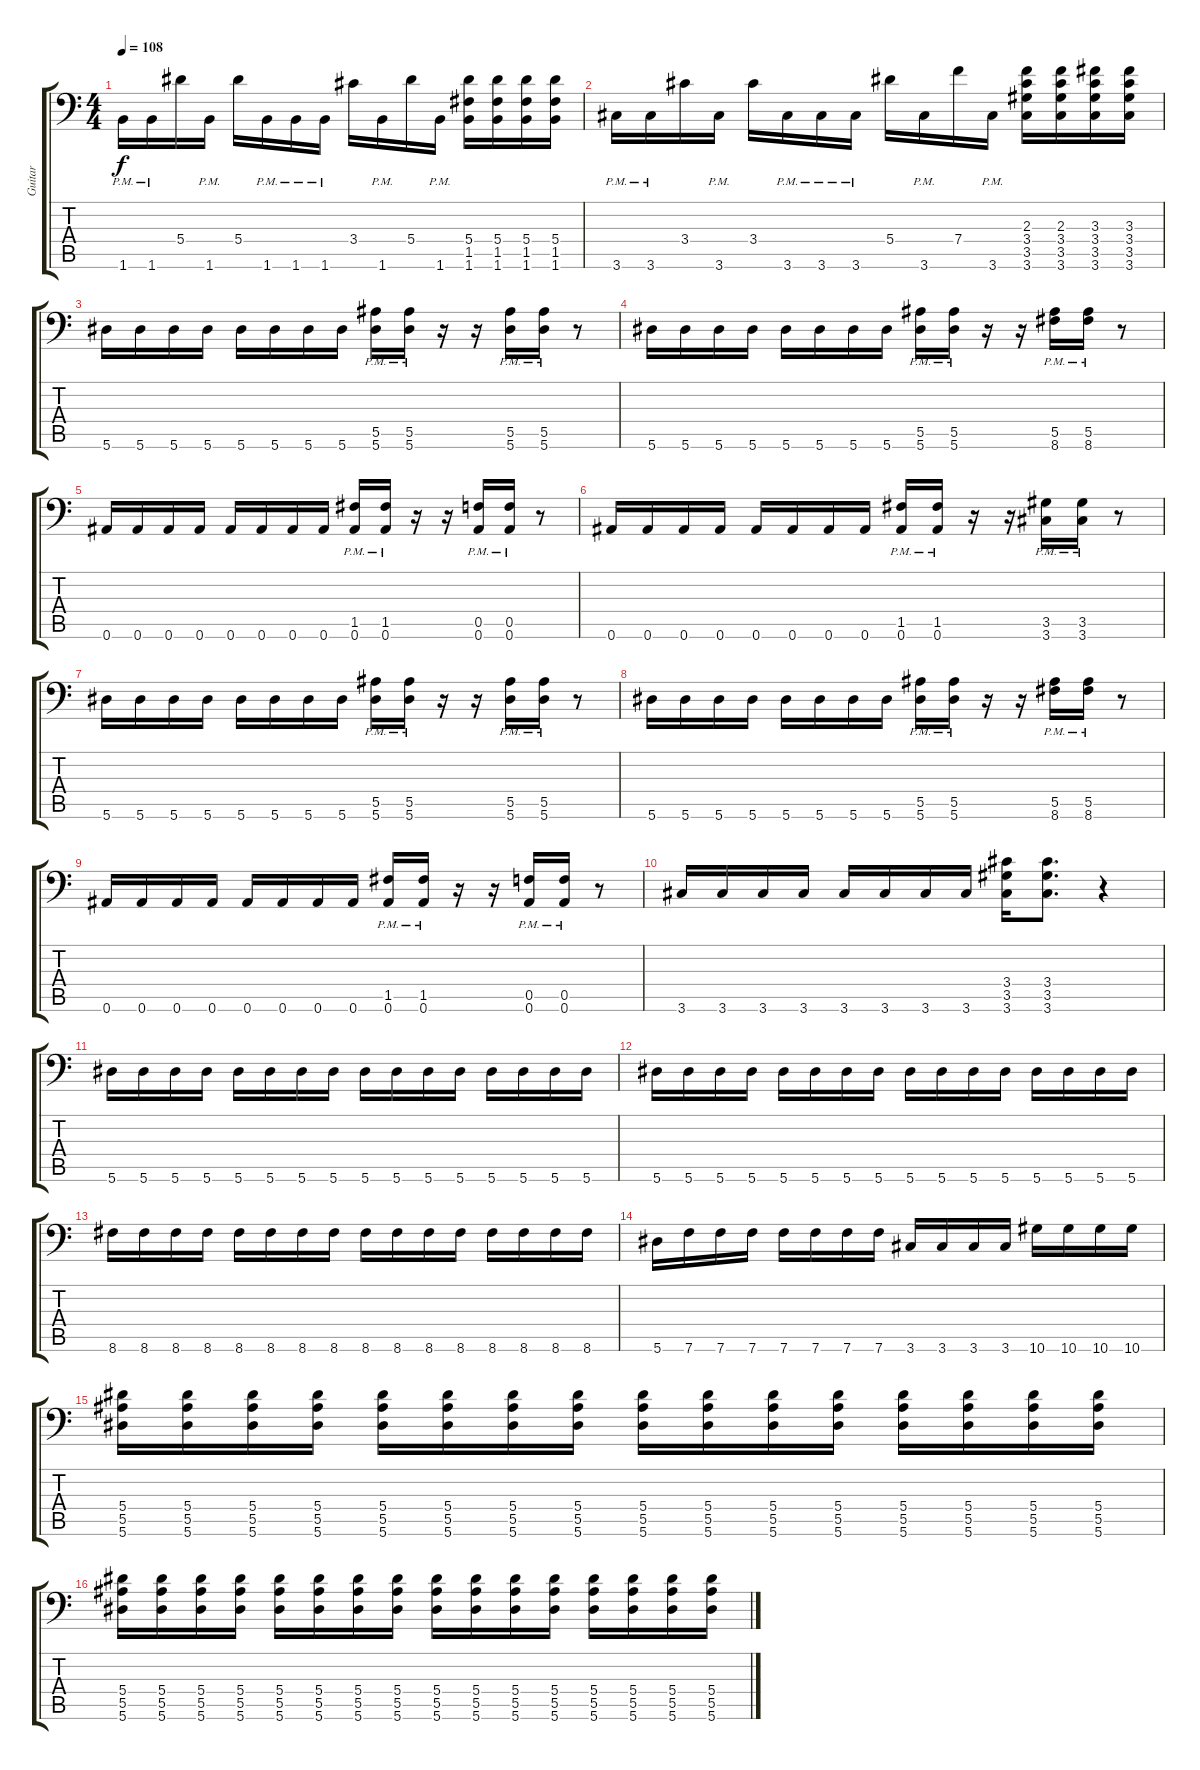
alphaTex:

\track ("Guitar" "Guitar") {instrument distortionguitar}
\staff {score tabs}
\tuning (C4 G3 Eb3 Bb2 F2 Bb1) {hide}
\ts (4 4)
\tempo 108
\clef f4
\ks c
1.6{pm}.16{dy f} 1.6{pm}.16 5.4.16 1.6{pm}.16 5.4.16 1.6{pm}.16 1.6{pm}.16 1.6{pm}.16 3.4.16 1.6{pm}.16 5.4.16 1.6{pm}.16 (5.4 1.5 1.6).16 (5.4 1.5 1.6).16 (5.4 1.5 1.6).16 (5.4 1.5 1.6).16 |
3.6{pm}.16 3.6{pm}.16 3.4.16 3.6{pm}.16 3.4.16 3.6{pm}.16 3.6{pm}.16 3.6{pm}.16 5.4.16 3.6{pm}.16 7.4.16 3.6{pm}.16 (2.3 3.4 3.5 3.6).16 (2.3 3.4 3.5 3.6).16 (3.3 3.4 3.5 3.6).16 (3.3 3.4 3.5 3.6).16 |
5.6.16 5.6.16 5.6.16 5.6.16 5.6.16 5.6.16 5.6.16 5.6.16 (5.5{pm} 5.6{pm}).16 (5.5{pm} 5.6{pm}).16 r.16 r.16 (5.5{pm} 5.6{pm}).16 (5.5{pm} 5.6{pm}).16 r.8 |
5.6.16 5.6.16 5.6.16 5.6.16 5.6.16 5.6.16 5.6.16 5.6.16 (5.5{pm} 5.6{pm}).16 (5.5{pm} 5.6{pm}).16 r.16 r.16 (5.5{pm} 8.6{pm}).16 (5.5{pm} 8.6{pm}).16 r.8 |
0.6.16 0.6.16 0.6.16 0.6.16 0.6.16 0.6.16 0.6.16 0.6.16 (1.5{pm} 0.6{pm}).16 (1.5{pm} 0.6{pm}).16 r.16 r.16 (0.5{pm} 0.6{pm}).16 (0.5{pm} 0.6{pm}).16 r.8 |
0.6.16 0.6.16 0.6.16 0.6.16 0.6.16 0.6.16 0.6.16 0.6.16 (1.5{pm} 0.6{pm}).16 (1.5{pm} 0.6{pm}).16 r.16 r.16 (3.5{pm} 3.6{pm}).16 (3.5{pm} 3.6{pm}).16 r.8 |
5.6.16 5.6.16 5.6.16 5.6.16 5.6.16 5.6.16 5.6.16 5.6.16 (5.5{pm} 5.6{pm}).16 (5.5{pm} 5.6{pm}).16 r.16 r.16 (5.5{pm} 5.6{pm}).16 (5.5{pm} 5.6{pm}).16 r.8 |
5.6.16 5.6.16 5.6.16 5.6.16 5.6.16 5.6.16 5.6.16 5.6.16 (5.5{pm} 5.6{pm}).16 (5.5{pm} 5.6{pm}).16 r.16 r.16 (5.5{pm} 8.6{pm}).16 (5.5{pm} 8.6{pm}).16 r.8 |
0.6.16 0.6.16 0.6.16 0.6.16 0.6.16 0.6.16 0.6.16 0.6.16 (1.5{pm} 0.6{pm}).16 (1.5{pm} 0.6{pm}).16 r.16 r.16 (0.5{pm} 0.6{pm}).16 (0.5{pm} 0.6{pm}).16 r.8 |
3.6.16 3.6.16 3.6.16 3.6.16 3.6.16 3.6.16 3.6.16 3.6.16 (3.4 3.5 3.6).16 (3.4 3.5 3.6).8{d} r.4 |
5.6.16 5.6.16 5.6.16 5.6.16 5.6.16 5.6.16 5.6.16 5.6.16 5.6.16 5.6.16 5.6.16 5.6.16 5.6.16 5.6.16 5.6.16 5.6.16 |
5.6.16 5.6.16 5.6.16 5.6.16 5.6.16 5.6.16 5.6.16 5.6.16 5.6.16 5.6.16 5.6.16 5.6.16 5.6.16 5.6.16 5.6.16 5.6.16 |
8.6.16 8.6.16 8.6.16 8.6.16 8.6.16 8.6.16 8.6.16 8.6.16 8.6.16 8.6.16 8.6.16 8.6.16 8.6.16 8.6.16 8.6.16 8.6.16 |
5.6.16 7.6.16 7.6.16 7.6.16 7.6.16 7.6.16 7.6.16 7.6.16 3.6.16 3.6.16 3.6.16 3.6.16 10.6.16 10.6.16 10.6.16 10.6.16 |
(5.4 5.5 5.6).16 (5.4 5.5 5.6).16 (5.4 5.5 5.6).16 (5.4 5.5 5.6).16 (5.4 5.5 5.6).16 (5.4 5.5 5.6).16 (5.4 5.5 5.6).16 (5.4 5.5 5.6).16 (5.4 5.5 5.6).16 (5.4 5.5 5.6).16 (5.4 5.5 5.6).16 (5.4 5.5 5.6).16 (5.4 5.5 5.6).16 (5.4 5.5 5.6).16 (5.4 5.5 5.6).16 (5.4 5.5 5.6).16 |
(5.4 5.5 5.6).16 (5.4 5.5 5.6).16 (5.4 5.5 5.6).16 (5.4 5.5 5.6).16 (5.4 5.5 5.6).16 (5.4 5.5 5.6).16 (5.4 5.5 5.6).16 (5.4 5.5 5.6).16 (5.4 5.5 5.6).16 (5.4 5.5 5.6).16 (5.4 5.5 5.6).16 (5.4 5.5 5.6).16 (5.4 5.5 5.6).16 (5.4 5.5 5.6).16 (5.4 5.5 5.6).16 (5.4 5.5 5.6).16
